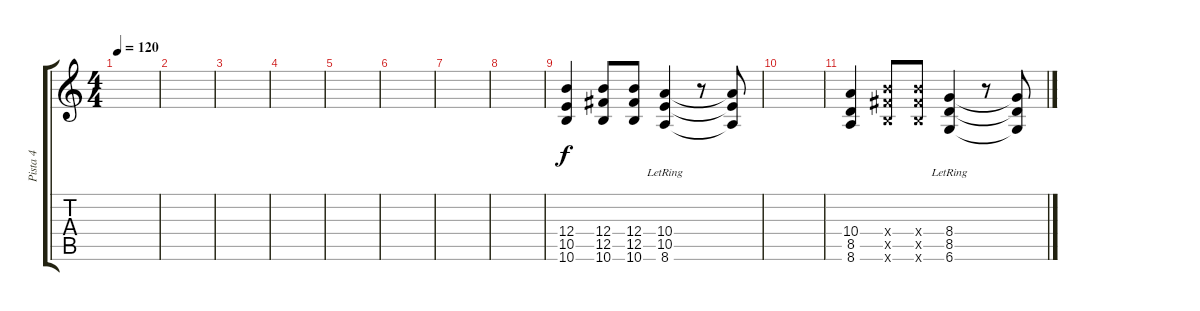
\track ("Pista 4" "Pista 4") {instrument distortionguitar}
\staff {score tabs}
\tuning (Db4 Ab3 E3 B2 Gb2 Db2) {hide}
\ts (4 4)
\tempo 120
\clef g2
\ks c
|
|
|
|
|
|
|
|
(12.4 10.5 10.6).4 (12.4 12.5 10.6).8 (12.4 12.5 10.6).8 (10.4 10.5{lr} 8.6).4 r.8 (10.4{t} 10.5{t} 8.6{t}).8 |
|
(10.4 8.5 8.6).4 (12.4{x} 12.5{x} 10.6{x}).8 (12.4{x} 12.5{x} 10.6{x}).8 (8.4 8.5{lr} 6.6).4 r.8 (8.4{t} 8.5{t} 6.6{t}).8
